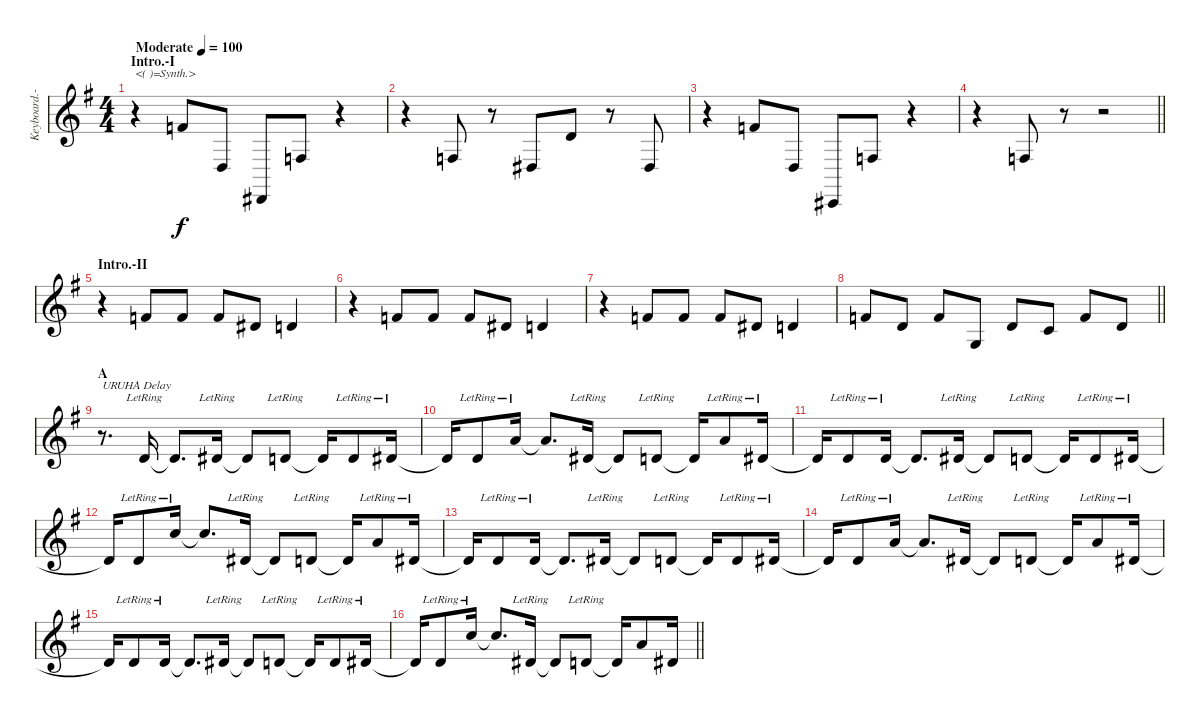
\track ("Keyboard.-I" "Keyboard.-") {instrument lead2sawtooth}
\staff {score}
\tuning (D4 A3 F3 C3 G2 C2) {hide}
\ts (4 4)
\section ("" "Intro.-I")
\tempo (100 "Moderate")
\clef g2
\ks g
r.4{txt "<( )=Synth.>" dy f instrument lead2sawtooth} 3.1.8 2.4.8 3.6.8 0.3.8 r.4 |
r.4 0.3.8 r.8 3.4.8 0.1.8 r.8 3.4.8 |
r.4 3.1.8 2.4.8 1.6.8 0.3.8 r.4 |
\barLineRight lightlight
r.4 0.3.8 r.8 r.2 |
\section ("" "Intro.-II")
r.4 3.1.8 3.1.8 3.1.8 1.1.8 0.1.4 |
r.4 3.1.8 3.1.8 3.1.8 1.1.8 0.1.4 |
r.4 3.1.8 3.1.8 3.1.8 1.1.8 0.1.4 |
\barLineRight lightlight
3.1.8 0.1.8 3.1.8 2.3.8 0.1.8 3.2.8 3.1.8 0.1.8 |
\section ("" "A")
r.8{d txt "URUHA Delay" balance 16 instrument electricguitarclean} 0.1{lr}.16 0.1{t}.8{d} 6.2{lr}.16 6.2{t}.8 9.3{lr}.8 9.3{t}.16 0.1{lr}.8 6.2{lr}.16 |
6.2{t}.16 9.3{lr}.8 7.1{lr}.16 7.1{t}.8{d} 6.2{lr}.16 6.2{t}.8 9.3{lr}.8 9.3{t}.16 7.1{lr}.8 6.2{lr}.16 |
6.2{t}.16 9.3{lr}.8 0.1{lr}.16 0.1{t}.8{d} 6.2{lr}.16 6.2{t}.8 9.3{lr}.8 9.3{t}.16 0.1{lr}.8 6.2{lr}.16 |
6.2{t}.16 9.3{lr}.8 10.1{lr}.16 10.1{t}.8{d} 6.2{lr}.16 6.2{t}.8 9.3{lr}.8 9.3{t}.16 7.1{lr}.8 6.2{lr}.16 |
6.2{t}.16 9.3{lr}.8 0.1{lr}.16 0.1{t}.8{d} 6.2{lr}.16 6.2{t}.8 9.3{lr}.8 9.3{t}.16 0.1{lr}.8 6.2{lr}.16 |
6.2{t}.16 9.3{lr}.8 7.1{lr}.16 7.1{t}.8{d} 6.2{lr}.16 6.2{t}.8 9.3{lr}.8 9.3{t}.16 7.1{lr}.8 6.2{lr}.16 |
6.2{t}.16 9.3{lr}.8 0.1{lr}.16 0.1{t}.8{d} 6.2{lr}.16 6.2{t}.8 9.3{lr}.8 9.3{t}.16 0.1{lr}.8 6.2{lr}.16 |
\barLineRight lightlight
6.2{t}.16 9.3{lr}.8 10.1{lr}.16 10.1{t}.8{d} 6.2{lr}.16 6.2{t}.8 9.3{lr}.8 9.3{t}.16 7.1.8 6.2.16
